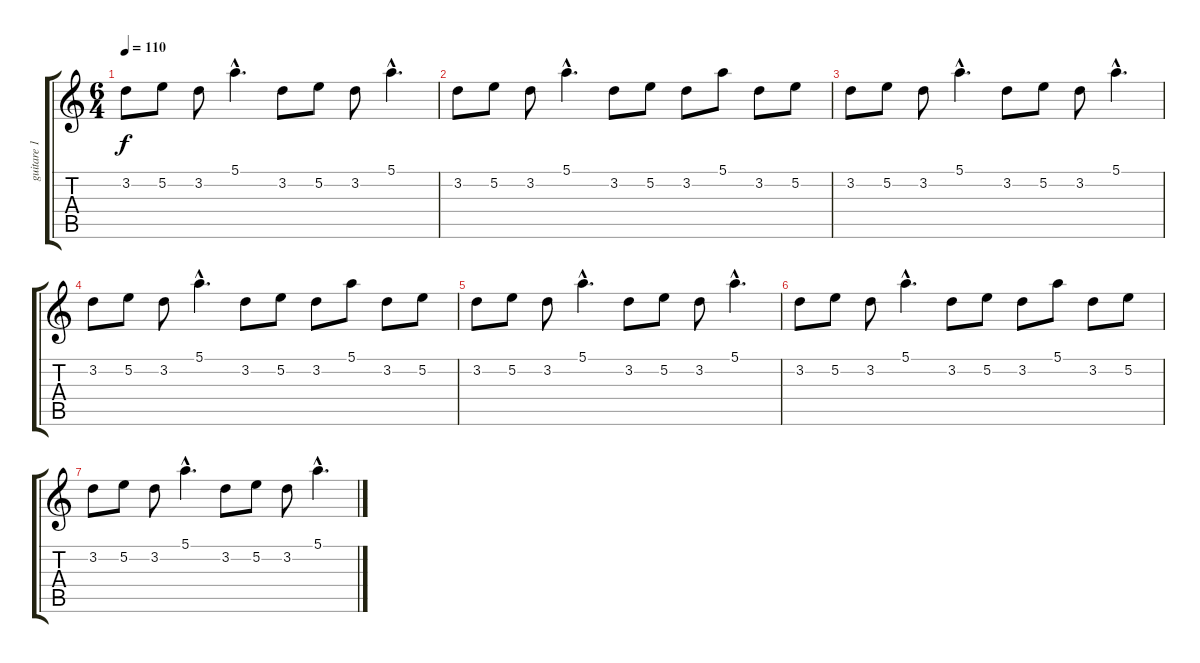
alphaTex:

\track ("guitare 1" "guitare 1") {instrument distortionguitar}
\staff {score tabs}
\tuning (E4 B3 G3 D3 A2 E2) {hide}
\ts (6 4)
\tempo 110
\clef g2
\ks c
3.2.8{dy f volume 8} 5.2.8 3.2.8 5.1{hac}.4{d} 3.2.8 5.2.8 3.2.8 5.1{hac}.4{d} |
3.2.8 5.2.8 3.2.8 5.1{hac}.4{d} 3.2.8 5.2.8 3.2.8 5.1.8 3.2.8 5.2.8 |
3.2.8 5.2.8 3.2.8 5.1{hac}.4{d} 3.2.8 5.2.8 3.2.8 5.1{hac}.4{d} |
3.2.8 5.2.8 3.2.8 5.1{hac}.4{d} 3.2.8 5.2.8 3.2.8 5.1.8 3.2.8 5.2.8 |
3.2.8 5.2.8 3.2.8 5.1{hac}.4{d} 3.2.8 5.2.8 3.2.8 5.1{hac}.4{d} |
3.2.8 5.2.8 3.2.8 5.1{hac}.4{d} 3.2.8 5.2.8 3.2.8 5.1.8 3.2.8 5.2.8 |
3.2.8 5.2.8 3.2.8 5.1{hac}.4{d} 3.2.8 5.2.8 3.2.8 5.1{hac}.4{d}
